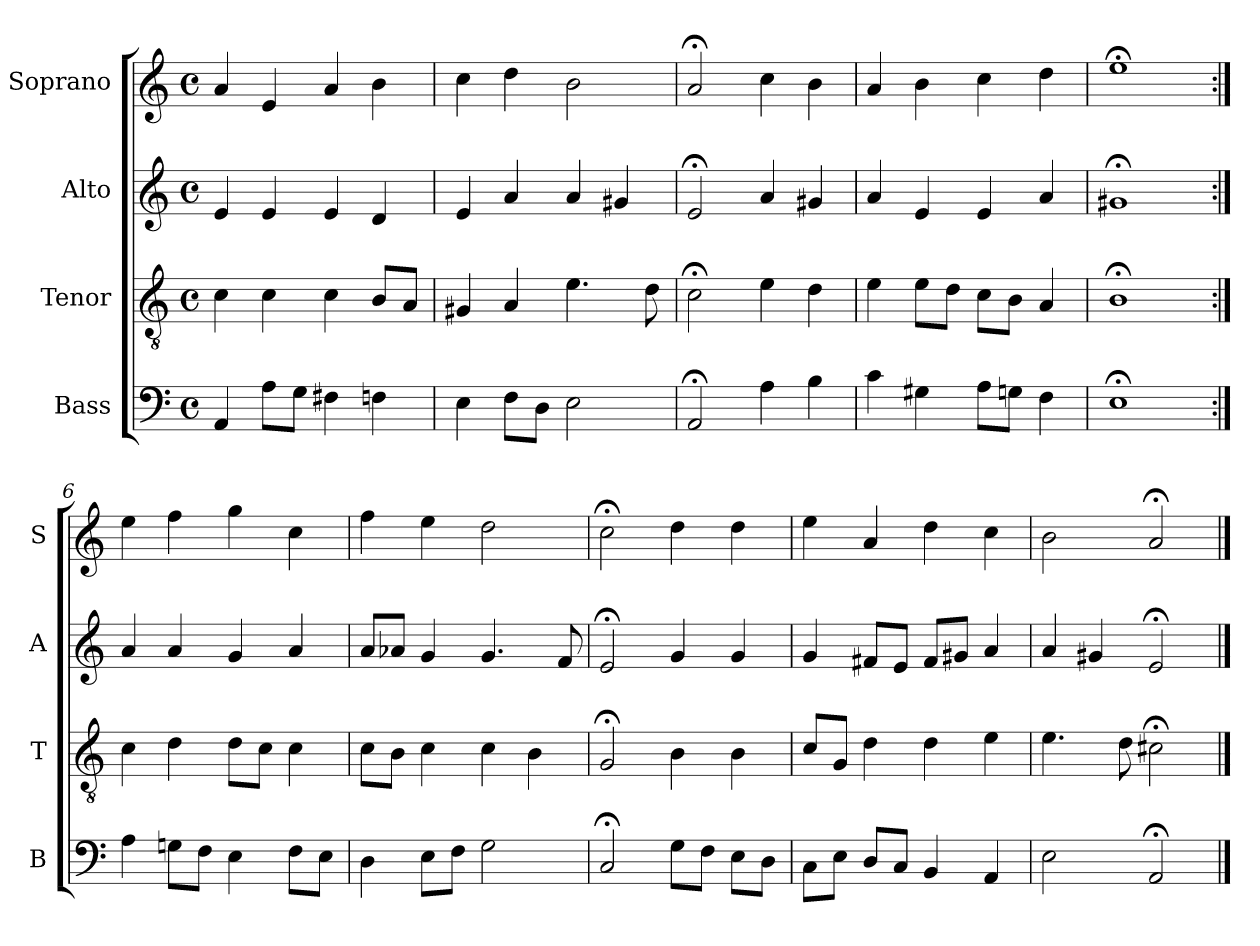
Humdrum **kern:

**kern	**kern	**kern	**kern
*part4	*part3	*part2	*part1
*staff4	*staff3	*staff2	*staff1
*I"Bass	*I"Tenor	*I"Alto	*I"Soprano
*I'B	*I'T	*I'A	*I'S
*clefF4	*clefGv2	*clefG2	*clefG2
*k[]	*k[]	*k[]	*k[]
*a:	*a:	*a:	*a:
*M4/4	*M4/4	*M4/4	*M4/4
*met(c)	*met(c)	*met(c)	*met(c)
*MM100	*MM100	*MM100	*MM100
=1	=1	=1	=1
4AA	4c	4e	4a
8AL	4c	4e	4e
8GJ	.	.	.
4F#X	4c	4e	4a
4Fni	8BiL	4di	4bi
.	8AJ	.	.
=2	=2	=2	=2
4E	4G#X	4e	4cc
8FL	4A	4a	4dd
8DJ	.	.	.
2E	4.e	4a	2b
.	.	4g#X	.
.	8d	.	.
=3	=3	=3	=3
2AA;<	2c;<	2e;<	2a;<
4A	4e	4a	4cc
4B	4d	4g#X	4b
=4	=4	=4	=4
4c	4e	4a	4a
4G#X	8eL	4e	4b
.	8dJ	.	.
8AL	8cL	4e	4cc
8GnJ	8BJ	.	.
4F	4A	4a	4dd
=5	=5	=5	=5
1E;<	1B;<	1g#X;<	1ee;<
=6:|!	=6:|!	=6:|!	=6:|!
4A	4c	4a	4ee
8GnL	4d	4a	4ff
8FJ	.	.	.
4E	8dL	4g	4gg
.	8cJ	.	.
8FL	4c	4a	4cc
8EJ	.	.	.
=7	=7	=7	=7
4D	8cL	8aL	4ff
.	8BJ	8a-XJ	.
8EL	4c	4g	4ee
8FJ	.	.	.
2G	4c	4.g	2dd
.	4B	.	.
.	.	8f	.
=8	=8	=8	=8
2C;<	2G;<	2e;<	2cc;<
8GL	4B	4g	4dd
8FJ	.	.	.
8EL	4B	4g	4dd
8DJ	.	.	.
=9	=9	=9	=9
8CL	8cL	4g	4ee
8EJ	8GJ	.	.
8DL	4d	8f#XL	4a
8CJ	.	8eJ	.
4BB	4d	8f#L	4dd
.	.	8g#XJ	.
4AA	4e	4a	4cc
=10	=10	=10	=10
2E	4.e	4a	2b
.	.	4g#X	.
.	8d	.	.
2AA;<	2c#X;<	2e;<	2a;<
==	==	==	==
*-	*-	*-	*-
